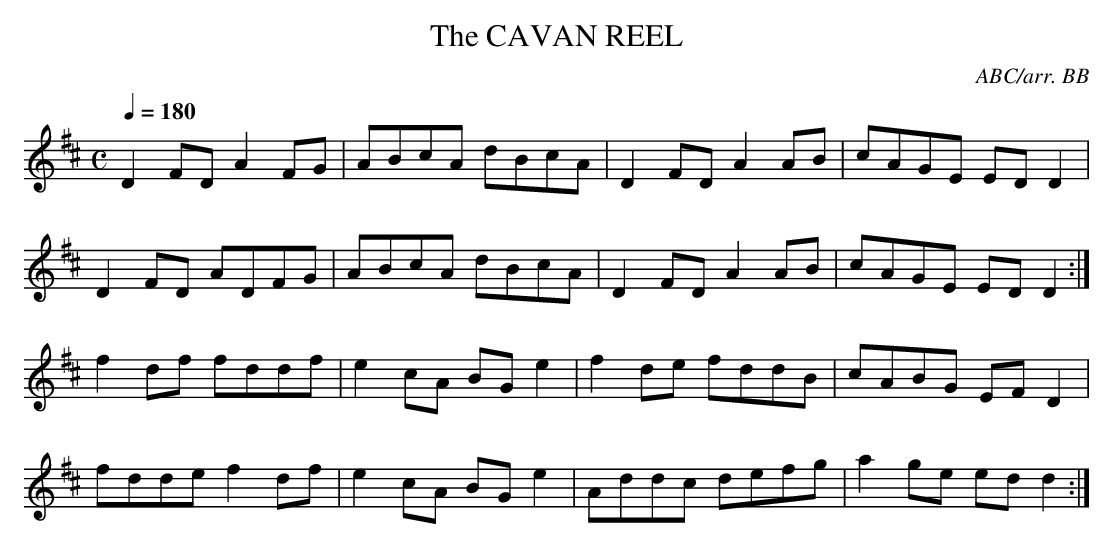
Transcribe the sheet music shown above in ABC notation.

X:1
T:CAVAN REEL, The
C:ABC/arr. BB
L:1/8
M:C
Q:1/4=180
K:D
D2FD A2FG|ABcA dBcA|D2FD A2AB|cAGE EDD2|
D2FD ADFG|ABcA dBcA|D2FD A2AB|cAGE EDD2:|
f2df fddf|e2cA BGe2|f2de fddB|cABG EFD2|
fdde f2df|e2cA BGe2|Addc defg|a2ge edd2:|
